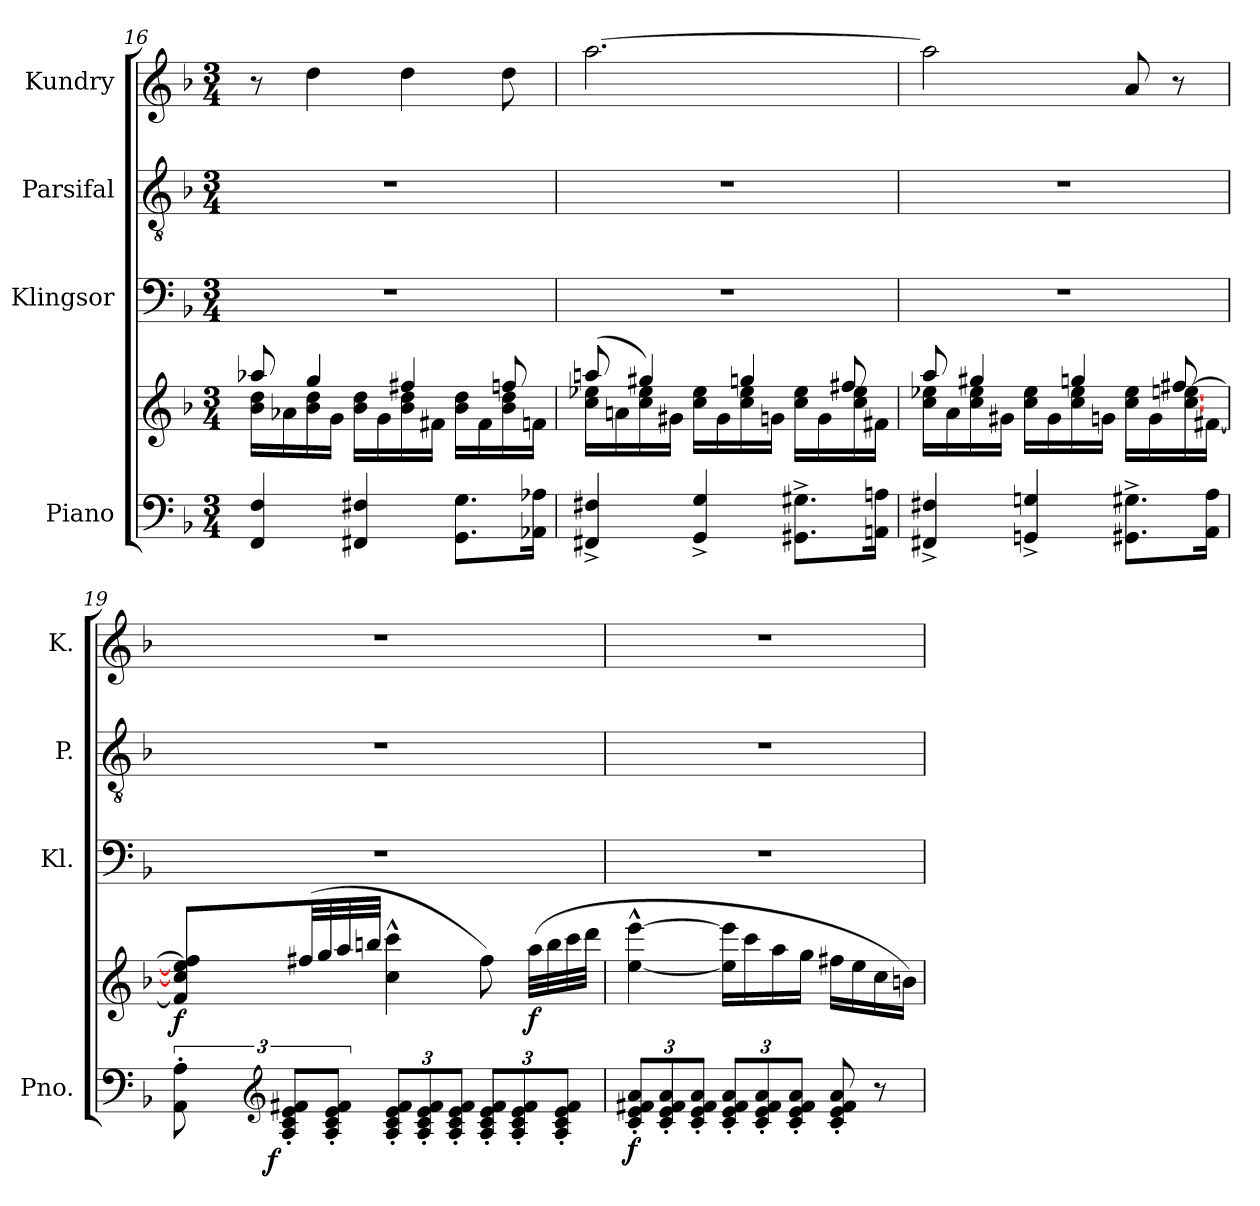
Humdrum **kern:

**kern	**kern	**dynam	**kern	**kern	**kern
*part4	*part4	*part4	*part3	*part2	*part1
*staff5	*staff4	*staff4/5	*staff3	*staff2	*staff1
*I"Piano	*	*	*I"Klingsor	*I"Parsifal	*I"Kundry
*I'Pno.	*	*	*I'Kl.	*I'P.	*I'K.
*clefF4	*clefG2	*	*clefF4	*clefGv2	*clefG2
*k[b-]	*k[b-]	*	*k[b-]	*k[b-]	*k[b-]
*M3/4	*M3/4	*	*M3/4	*M3/4	*M3/4
=16	=16	=16	=16	=16	=16
*	*^	*	*	*	*
4FF/ 4F/	8aa-X/	16b-\ 16dd\LL	.	2.r	2.r	8r
.	.	16a-X\	.	.	.	.
.	4gg/	16b-\ 16dd\	.	.	.	4dd\
.	.	16g\JJ	.	.	.	.
4FF#X/ 4F#X/	.	16b-\ 16dd\LL	.	.	.	.
.	.	16g\	.	.	.	.
.	4ff#X/	16b-\ 16dd\	.	.	.	4dd\
.	.	16f#X\JJ	.	.	.	.
8.GG\ 8.G\L	.	16b-\ 16dd\LL	.	.	.	.
.	.	16f#\	.	.	.	.
.	8ffn/	16b-\ 16dd\	.	.	.	8dd\
16AA-X\ 16A-X\Jk	.	16fn\JJ	.	.	.	.
!!LO:LB:g=z
=17	=17	=17	=17	=17	=17	=17
4FF#X/^ 4F#X/^	(>8aan/	16cc\ 16ee-X\LL	.	2.r	2.r	[2.aa\
.	.	16an\	.	.	.	.
.	4gg#X/)	16cc\ 16ee-\	.	.	.	.
.	.	16g#X\JJ	.	.	.	.
4GG/^ 4G/^	.	16cc\ 16ee-\LL	.	.	.	.
.	.	16g#\	.	.	.	.
.	4ggn/	16cc\ 16ee-\	.	.	.	.
.	.	16gn\JJ	.	.	.	.
8.GG#X\^ 8.G#X\^L	.	16cc\ 16ee-\LL	.	.	.	.
.	.	16g\	.	.	.	.
.	8ff#X/	16cc\ 16ee-\	.	.	.	.
16AAn\ 16An\Jk	.	16f#X\JJ	.	.	.	.
=18	=18	=18	=18	=18	=18	=18
4FF#X/^ 4F#X/^	8aa/	16cc\ 16ee-X\LL	.	2.r	2.r	2aa\]
.	.	16a\	.	.	.	.
.	4gg#X/	16cc\ 16ee-\	.	.	.	.
.	.	16g#X\JJ	.	.	.	.
4GGn/^ 4Gn/^	.	16cc\ 16ee-\LL	.	.	.	.
.	.	16g#\	.	.	.	.
.	4ggn/	16cc\ 16ee-\	.	.	.	.
.	.	16gn\JJ	.	.	.	.
8.GG#X\^ 8.G#X\^L	.	16cc\ 16ee-\LL	.	.	.	8a/
.	.	16g\	.	.	.	.
.	[8ff#X/	[16cc\ [16een\	.	.	.	8r
16AA\ 16A\Jk	.	[16f#X\JJ	.	.	.	.
!!LO:PB:g=z
=19	=19	=19	=19	=19	=19	=19
!	!	!	!LO:DY:b	!	!	!
*	*v	*v	*	*	*	*
12AA\' 12A\'	8f#/] 8cc/] 8ee/] 8ff#/]L	f	2.r	2.r	2.r
*clefG2	*	*	*	*	*
!	!	!LO:DY:b=2	!	!	!
12A/' 12c/' 12e/' 12f#X/'L	.	f	.	.	.
.	(>32ff#X/LL	.	.	.	.
.	32gg/	.	.	.	.
12A/' 12c/' 12e/' 12f#/'J	.	.	.	.	.
.	32aa/	.	.	.	.
.	32bbn/JJJ	.	.	.	.
*Xbrackettup	*	*	*	*	*
12A/' 12c/' 12e/' 12f#/'L	4cc\^^ 4ccc\^^	.	.	.	.
12A/' 12c/' 12e/' 12f#/'	.	.	.	.	.
12A/' 12c/' 12e/' 12f#/'J	.	.	.	.	.
12A/' 12c/' 12e/' 12f#/'L	8ff#\)	.	.	.	.
12A/' 12c/' 12e/' 12f#/'	.	.	.	.	.
!	!	!LO:DY:b	!	!	!
.	(>32aa\LLL	f	.	.	.
.	32bb\	.	.	.	.
12A/' 12c/' 12e/' 12f#/'J	.	.	.	.	.
.	32ccc\	.	.	.	.
.	32ddd\JJJ	.	.	.	.
=20	=20	=20	=20	=20	=20
!	!	!LO:DY:b=2	!	!	!
12c/' 12e/' 12f#X/' 12a/'L	[4ee\^^ [4eee\^^	f	2.r	2.r	2.r
12c/' 12e/' 12f#/' 12a/'	.	.	.	.	.
12c/' 12e/' 12f#/' 12a/'J	.	.	.	.	.
12c/' 12e/' 12f#/' 12a/'L	16ee\] 16eee\]LL	.	.	.	.
.	16ccc\	.	.	.	.
12c/' 12e/' 12f#/' 12a/'	.	.	.	.	.
.	16aa\	.	.	.	.
12c/' 12e/' 12f#/' 12a/'J	.	.	.	.	.
.	16gg\JJ	.	.	.	.
8c/' 8e/' 8f#/' 8a/'	16ff#X\LL	.	.	.	.
.	16ee\	.	.	.	.
8r	16cc\	.	.	.	.
.	16bn\JJ)	.	.	.	.
=	=	=	=	=	=
*-	*-	*-	*-	*-	*-
